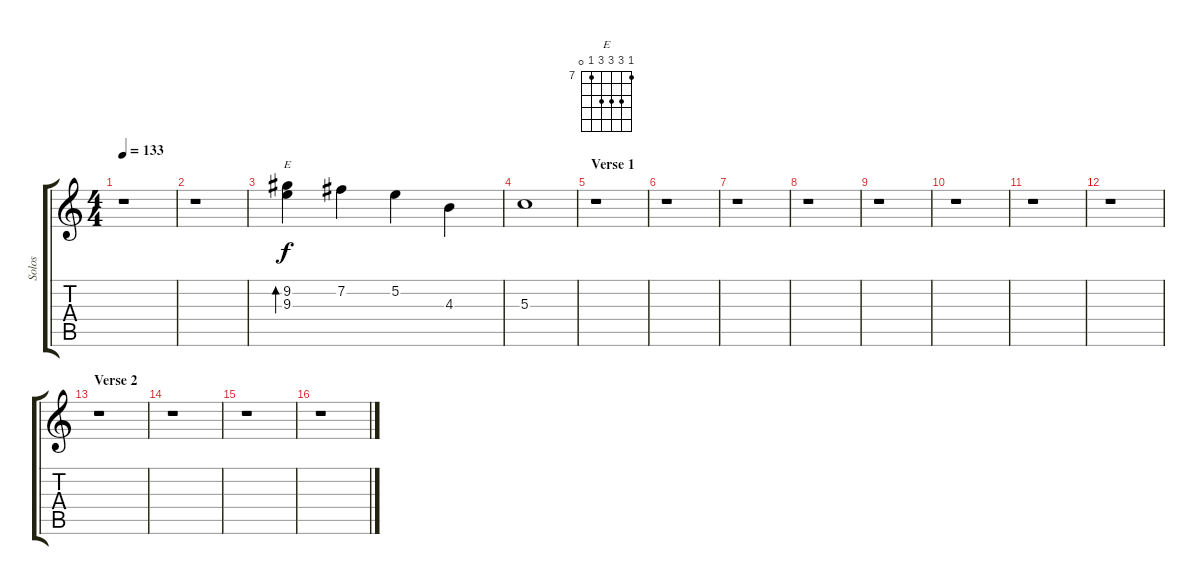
\track ("Solos" "Solos") {instrument distortionguitar}
\staff {score tabs}
\tuning (E4 B3 G3 D3 A2 E2) {hide}
\chord ("E" 7 9 9 9 7 0) {firstfret 7}
\ts (4 4)
\tempo 133
\clef g2
\ks c
r.1{dy f instrument distortionguitar} |
r.1 |
(9.2 9.3).4{bd 240 ch "E"} 7.2.4 5.2.4 4.3.4 |
5.3.1 |
\section ("" "Verse 1")
r.1 |
r.1 |
r.1 |
r.1 |
r.1 |
r.1 |
r.1 |
r.1 |
\section ("" "Verse 2")
r.1 |
r.1 |
r.1 |
r.1
